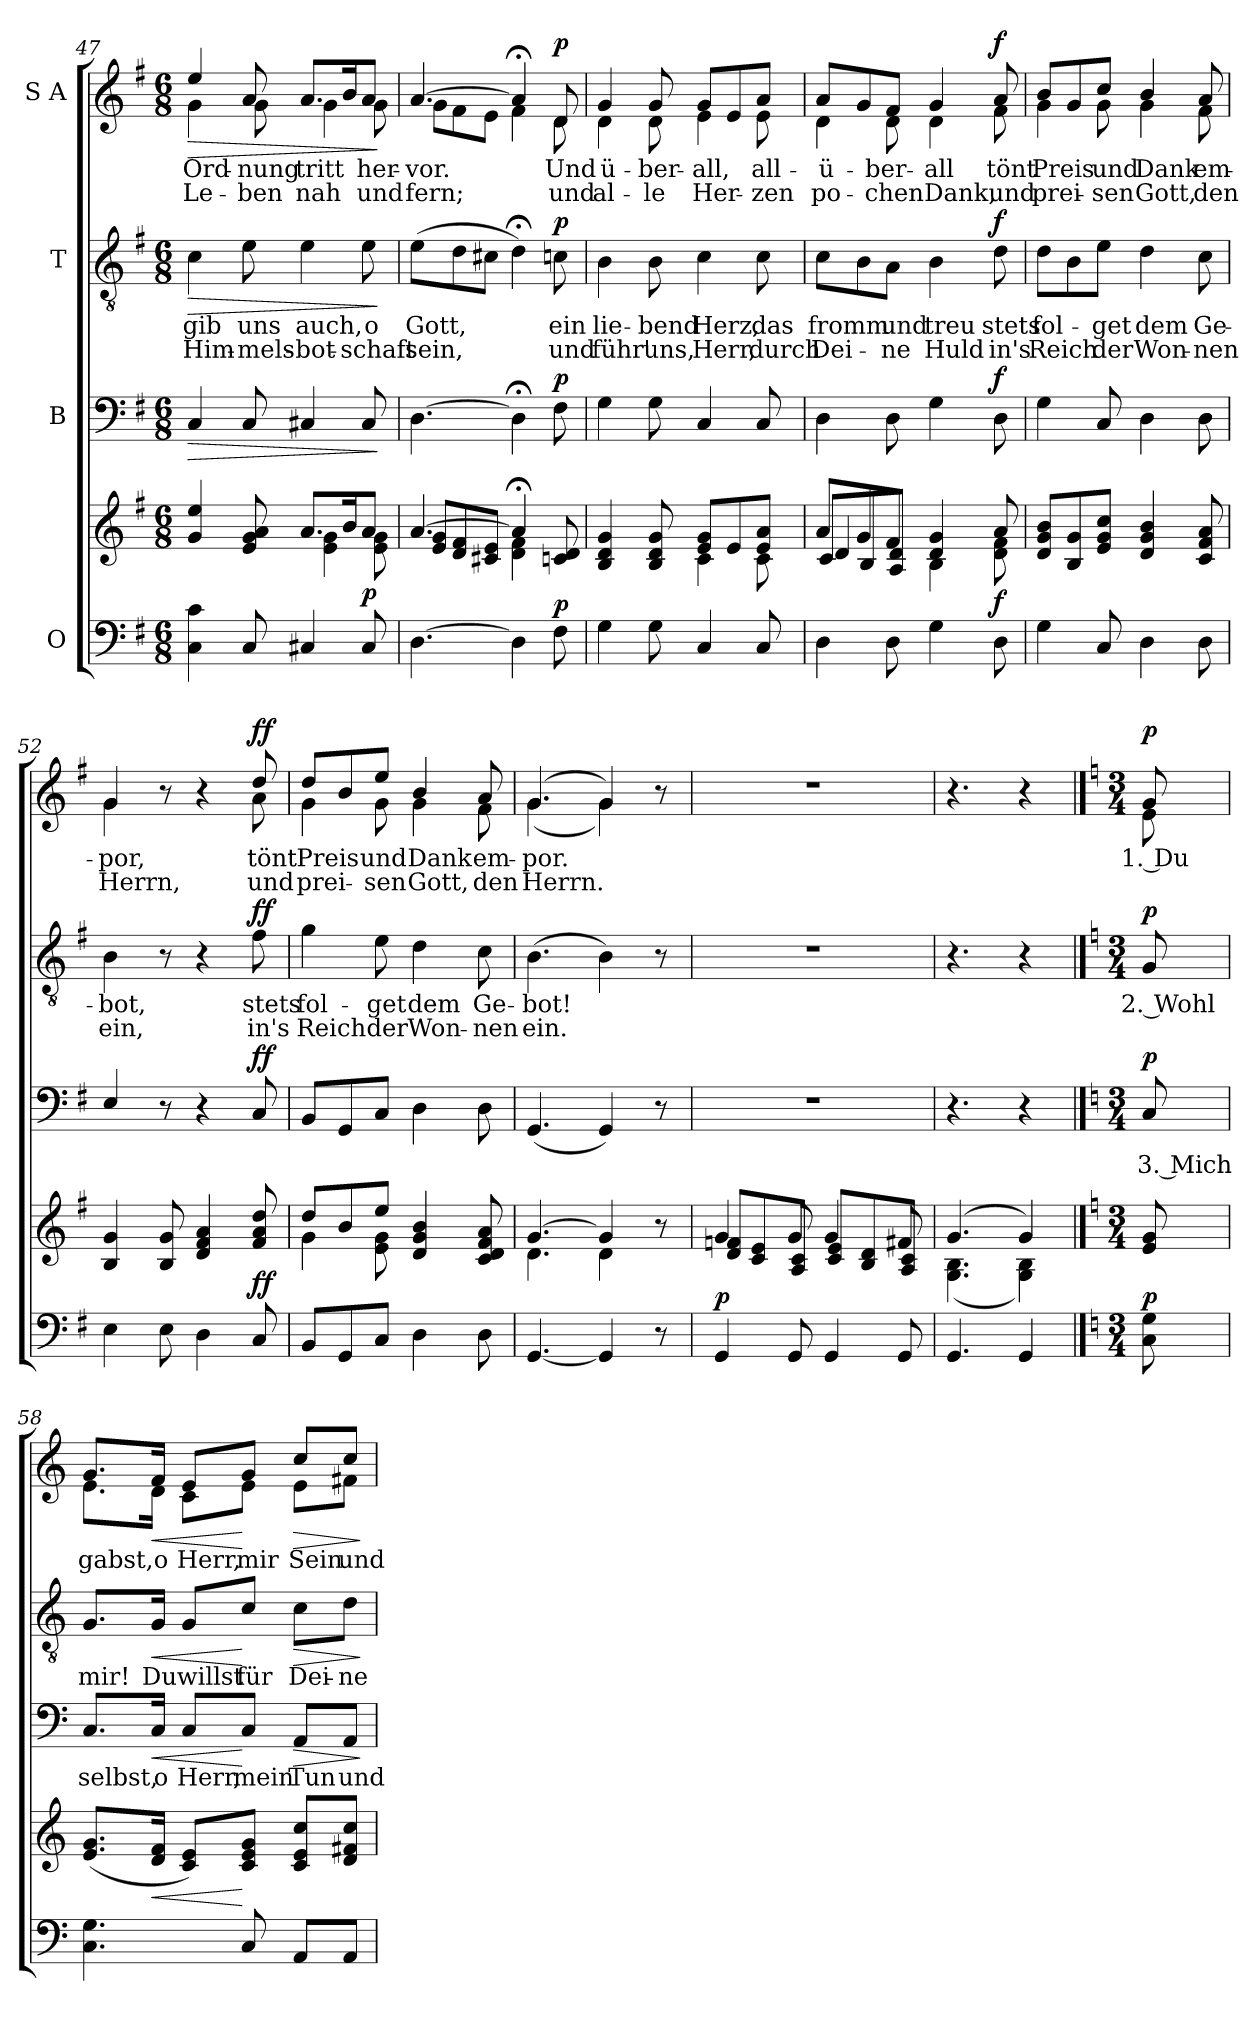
**kern	**kern	**dynam	**kern	**text	**dynam	**kern	**text	**text	**dynam	**kern	**text	**text	**dynam
*part4	*part4	*part4	*part3	*part3	*part3	*part2	*part2	*part2	*part2	*part1	*part1	*part1	*part1
*staff5	*staff4	*staff4/5	*staff3	*staff3	*staff3	*staff2	*staff2	*staff2	*staff2	*staff1	*staff1	*staff1	*staff1
*I"O	*	*	*I"B	*	*	*I"T	*	*	*	*I"S A	*	*	*
*clefF4	*clefG2	*	*clefF4	*	*	*clefGv2	*	*	*	*clefG2	*	*	*
*k[f#]	*k[f#]	*	*k[f#]	*	*	*k[f#]	*	*	*	*k[f#]	*	*	*
*M6/8	*M6/8	*	*M6/8	*	*	*M6/8	*	*	*	*M6/8	*	*	*
=47	=47	=47	=47	=47	=47	=47	=47	=47	=47	=47	=47	=47	=47
*	*^	*	*	*	*	*	*	*	*	*	*	*	*
!	!	!	!	!	!	!LO:HP:b	!	!LO:LY:b	!LO:LY:b	!LO:HP:b	!	!LO:LY:b	!LO:LY:b	!LO:HP:b
*	*	*	*	*	*	*	*	*	*	*	*^	*	*	*
4C\ 4c\	4g/ 4ee/	4.ryy	.	4C/	.	>	4c\	gib	Him-	>	4ee/	4g\	Ord-	Le-	>
!	!	!	!	!	!	!	!	!LO:LY:b	!LO:LY:b	!	!	!	!LO:LY:b	!LO:LY:b	!
8C/	8e/ 8g/ 8a/	.	.	8C/	.	.	8e\	uns	-mels-	.	8a/	8g\	-nung	-ben	.
!	!	!	!	!	!	!	!	!LO:LY:b	!LO:LY:b	!	!	!	!LO:LY:b	!LO:LY:b	!
4C#X/	8.a/L	4e\ 4g\	.	4C#X/	.	.	4e\	auch,	-bot-	.	8.a/L	4g\	tritt	nah	.
.	16b/K	.	.	.	.	.	.	.	.	.	16b/K	.	.	.	.
!	!	!	!LO:DY:a=2	!	!	!	!	!LO:LY:b	!LO:LY:b	!	!	!	!LO:LY:b	!LO:LY:b	!
8C#/	8a/J	8e\ 8g\	p	8C#/	.	.	8e\	o	-schaft	.	8a/J	8g\	her-	und	.
*	*v	*v	*	*	*	*	*	*	*	*	*v	*v	*	*	*
.	.	.	.	.	]	.	.	.	]	.	.	.	]
!!LO:LB:g=z
=48	=48	=48	=48	=48	=48	=48	=48	=48	=48	=48	=48	=48	=48
*	*^	*	*	*	*	*	*	*	*	*	*	*	*
!	!	!	!	!	!	!	!	!LO:LY:b	!LO:LY:b	!	!	!LO:LY:b	!LO:LY:b	!
*	*	*	*	*	*	*	*	*	*	*	*^	*	*	*
[4.D\	[4.a/	8e/ 8g/L	.	[4.D\	.	.	(>8e\L	Gott,	sein,	.	[4.a/	8g\L	-vor.	fern;	.
.	.	8d/ 8f#/	.	.	.	.	8d\	.	.	.	.	8f#\	.	.	.
.	.	8c#X/ 8e/J	.	.	.	.	8c#X\J	.	.	.	.	8e\J	.	.	.
4D\]	4a;</]	4d\ 4f#\	.	4D;<\]	.	.	4d;<\)	.	.	.	4a;</]	4f#\	.	.	.
!	!	!	!LO:DY:a=2	!	!	!LO:DY:a	!	!LO:LY:b	!LO:LY:b	!LO:DY:a	!	!	!LO:LY:b	!LO:LY:b	!LO:DY:a
8F#\	8cn/ 8d/	8ryy	p	8F#\	.	p	8cn\	ein	und	p	8d/	8d\	Und	und	p
=49	=49	=49	=49	=49	=49	=49	=49	=49	=49	=49	=49	=49	=49	=49	=49
!	!	!	!	!	!	!	!	!LO:LY:b	!LO:LY:b	!	!	!	!LO:LY:b	!LO:LY:b	!
4G\	4B/ 4d/ 4g/	4.ryy	.	4G\	.	.	4B\	lie-	führ'	.	4g/	4d\	ü-	al-	.
!	!	!	!	!	!	!	!	!LO:LY:b	!LO:LY:b	!	!	!	!LO:LY:b	!LO:LY:b	!
8G\	8B/ 8d/ 8g/	.	.	8G\	.	.	8B\	-bend	uns,	.	8g/	8d\	-ber-	-le	.
!	!	!	!	!	!	!	!	!LO:LY:b	!LO:LY:b	!	!	!	!LO:LY:b	!LO:LY:b	!
4C/	8e/ 8g/L	4c\	.	4C/	.	.	4c\	Herz,	Herr,	.	8g/L	4e\	-all,	Her-	.
.	8e/	.	.	.	.	.	.	.	.	.	8e/	.	.	.	.
!	!	!	!	!	!	!	!	!LO:LY:b	!LO:LY:b	!	!	!	!LO:LY:b	!LO:LY:b	!
8C/	8e/ 8a/J	8c\	.	8C/	.	.	8c\	das	durch	.	8a/J	8e\	all-	-zen	.
=50	=50	=50	=50	=50	=50	=50	=50	=50	=50	=50	=50	=50	=50	=50	=50
*	*	*^	*	*	*	*	*	*	*	*	*	*	*	*	*
!	!	!	!	!	!	!	!	!	!LO:LY:b	!LO:LY:b	!	!	!	!LO:LY:b	!LO:LY:b	!
4D\	8a/L	8c/L	4d/	.	4D\	.	.	8c\L	fromm	Dei-	.	8a/L	4d\	-ü-	po-	.
.	8g/	8B/	.	.	.	.	.	8B\	.	.	.	8g/	.	.	.	.
!	!	!	!	!	!	!	!	!	!LO:LY:b	!LO:LY:b	!	!	!	!LO:LY:b	!LO:LY:b	!
8D\	8f#/J	8A/ 8d/J	2ryy	.	8D\	.	.	8A\J	und	-ne	.	8f#/J	8d\	-ber-	-chen	.
!	!	!	!	!	!	!	!	!	!LO:LY:b	!LO:LY:b	!	!	!	!LO:LY:b	!LO:LY:b	!
4G\	4d/ 4g/	4B\	.	.	4G\	.	.	4B\	treu	Huld	.	4g/	4d\	-all	Dank,	.
!	!	!	!	!LO:DY:a=2	!	!	!LO:DY:a	!	!LO:LY:b	!LO:LY:b	!LO:DY:a	!	!	!LO:LY:b	!LO:LY:b	!LO:DY:a
8D\	8a/	8d\ 8f#\	.	f	8D\	.	f	8d\	stets	in's	f	8a/	8f#\	tönt	und	f
*	*	*v	*v	*	*	*	*	*	*	*	*	*	*	*	*	*
=51	=51	=51	=51	=51	=51	=51	=51	=51	=51	=51	=51	=51	=51	=51	=51
!	!	!	!	!	!	!	!	!LO:LY:b	!LO:LY:b	!	!	!	!LO:LY:b	!LO:LY:b	!
*	*v	*v	*	*	*	*	*	*	*	*	*	*	*	*	*
4G\	8d/ 8g/ 8b/L	.	4G\	.	.	8d\L	fol-	Reich	.	8b/L	4g\	-Preis	prei-	.
.	8B/ 8g/	.	.	.	.	8B\	.	.	.	8g/	.	.	.	.
!	!	!	!	!	!	!	!LO:LY:b	!LO:LY:b	!	!	!	!LO:LY:b	!LO:LY:b	!
8C/	8e/ 8g/ 8cc/J	.	8C/	.	.	8e\J	-get	der	.	8cc/J	8g\	und	-sen	.
!	!	!	!	!	!	!	!LO:LY:b	!LO:LY:b	!	!	!	!LO:LY:b	!LO:LY:b	!
4D\	4d/ 4g/ 4b/	.	4D\	.	.	4d\	dem	Won-	.	4b/	4g\	Dank	Gott,	.
!	!	!	!	!	!	!	!LO:LY:b	!LO:LY:b	!	!	!	!LO:LY:b	!LO:LY:b	!
8D\	8c/ 8f#/ 8a/	.	8D\	.	.	8c\	Ge-	-nen	.	8a/	8f#\	em-	den	.
!!LO:PB:g=z	!!
=52	=52	=52	=52	=52	=52	=52	=52	=52	=52	=52	=52	=52	=52	=52
!	!	!	!	!	!	!	!LO:LY:b	!LO:LY:b	!	!	!	!LO:LY:b	!LO:LY:b	!
4E\	4B/ 4g/	.	4E/	.	.	4B\	-bot,	ein,	.	4g/	4g\	-por,	Herrn,	.
8E\	8B/ 8g/	.	8r	.	.	8r	.	.	.	8r	8ryy	.	.	.
4D\	4d/ 4f#/ 4a/	.	4r	.	.	4r	.	.	.	4r	4ryy	.	.	.
!	!	!LO:DY:a=2	!	!	!LO:DY:a	!	!LO:LY:b	!LO:LY:b	!LO:DY:a	!	!	!LO:LY:b	!LO:LY:b	!LO:DY:a
8C/	8f#/ 8a/ 8dd/	ff	8C/	.	ff	8f#\	stets	in's	ff	8dd/	8a\	tönt	und	ff
=53	=53	=53	=53	=53	=53	=53	=53	=53	=53	=53	=53	=53	=53	=53
*	*^	*	*	*	*	*	*	*	*	*	*	*	*	*
!	!	!	!	!	!	!	!	!LO:LY:b	!LO:LY:b	!	!	!	!LO:LY:b	!LO:LY:b	!
8BB/L	8dd/L	4g\	.	8BB/L	.	.	4g\	fol-	Reich	.	8dd/L	4g\	-Preis	prei-	.
8GG/	8b/	.	.	8GG/	.	.	.	.	.	.	8b/	.	.	.	.
!	!	!	!	!	!	!	!	!LO:LY:b	!LO:LY:b	!	!	!	!LO:LY:b	!LO:LY:b	!
8C/J	8ee/J	8e\ 8g\	.	8C/J	.	.	8e\	-get	der	.	8ee/J	8g\	und	-sen	.
!	!	!	!	!	!	!	!	!LO:LY:b	!LO:LY:b	!	!	!	!LO:LY:b	!LO:LY:b	!
4D\	4d/ 4g/ 4b/	4.ryy	.	4D\	.	.	4d\	dem	Won-	.	4b/	4g\	Dank	Gott,	.
!	!	!	!	!	!	!	!	!LO:LY:b	!LO:LY:b	!	!	!	!LO:LY:b	!LO:LY:b	!
8D\	8c/ 8d/ 8f#/ 8a/	.	.	8D\	.	.	8c\	Ge-	-nen	.	8a/	8f#\	em-	den	.
=54	=54	=54	=54	=54	=54	=54	=54	=54	=54	=54	=54	=54	=54	=54	=54
!	!	!	!	!	!	!	!	!LO:LY:b	!LO:LY:b	!	!	!	!LO:LY:b	!LO:LY:b	!
[4.GG/	[4.g/	4.d\	.	(<4.GG/	.	.	(>4.B\	-bot!	ein.	.	(>4.g/	(<4.g\	-por.	Herrn.	.
4GG/]	4g/]	4d\	.	4GG/)	.	.	4B\)	.	.	.	4g/)	4g\)	.	.	.
8r	8r	8ryy	.	8r	.	.	8r	.	.	.	8r	8ryy	.	.	.
=55	=55	=55	=55	=55	=55	=55	=55	=55	=55	=55	=55	=55	=55	=55	=55
!	!	!	!LO:DY:a=2	!	!	!	!	!	!	!	!	!	!	!	!
*	*	*	*	*	*	*	*	*	*	*	*v	*v	*	*	*
4GG/	4g/	8d/ 8fn/L	p	2.r	.	.	2.r	.	.	.	2.r	.	.	.
.	.	8c/ 8e/	.	.	.	.	.	.	.	.	.	.	.	.
8GG/	8g/	8A/ 8c/J	.	.	.	.	.	.	.	.	.	.	.	.
4GG/	4g/	8c/ 8e/L	.	.	.	.	.	.	.	.	.	.	.	.
.	.	8B/ 8d/	.	.	.	.	.	.	.	.	.	.	.	.
8GG/	8f#X/	8A/ 8c/J	.	.	.	.	.	.	.	.	.	.	.	.
=56	=56	=56	=56	=56	=56	=56	=56	=56	=56	=56	=56	=56	=56	=56
4.GG/	(>4.g/	(<4.G\ 4.B\	.	4.r	.	.	4.r	.	.	.	4.r	.	.	.
4GG/	4g/)	4G\ 4B\)	.	4r	.	.	4r	.	.	.	4r	.	.	.
*	*v	*v	*	*	*	*	*	*	*	*	*	*	*	*
!!LO:LB:g=z
==57	==57	==57	==57	==57	==57	==57	==57	==57	==57	==57	==57	==57	==57
*k[]	*k[]	*	*k[]	*	*	*k[]	*	*	*	*k[]	*	*	*
*M3/4	*M3/4	*	*M3/4	*	*	*M3/4	*	*	*	*M3/4	*	*	*
*	*^	*	*	*	*	*	*	*	*	*	*	*	*
!	!	!	!	!	!	!	!	!	!	!	!LO:TX:a:B:t=Sehr langsam	!	!	!
!	!	!	!	!	!	!	!	!	!	!	!LO:TX:a:t=4. Zum Offertorium	!	!	!
!	!	!	!LO:DY:a=2	!	!LO:LY:b	!LO:DY:a	!	!LO:LY:b	!	!LO:DY:a	!	!LO:LY:b	!	!LO:DY:a
*	*v	*v	*	*	*	*	*	*	*	*	*^	*	*	*
8C\ 8G\	8e/ 8g/	p	8C/	3. Mich	p	8G/	2. Wohl	.	p	8g/	8e\	1. Du	.	p
=58	=58	=58	=58	=58	=58	=58	=58	=58	=58	=58	=58	=58	=58	=58
!	!	!	!	!LO:LY:b	!	!	!LO:LY:b	!	!	!	!	!LO:LY:b	!	!
4.C\ 4.G\	(<8.e/ 8.g/L	.	8.C/L	selbst,	.	8.G/L	mir!	.	.	8.g/L	8.e\L	gabst,	.	.
!	!	!LO:HP:b	!	!LO:LY:b	!LO:HP:b	!	!LO:LY:b	!	!LO:HP:b	!	!	!LO:LY:b	!	!LO:HP:b
.	16d/ 16f/Jk	<	16C/Jk	o	<	16G/Jk	Du	.	<	16f/Jk	16d\Jk	o	.	<
!	!	!	!	!LO:LY:b	!	!	!LO:LY:b	!	!	!	!	!LO:LY:b	!	!
.	8c/ 8e/L)	.	8C/L	Herr,	.	8G/L	willst	.	.	8e/L	8c\L	Herr,	.	.
!	!	!	!	!LO:LY:b	!	!	!LO:LY:b	!	!	!	!	!LO:LY:b	!	!
8C/	8c/ 8e/ 8g/J	[	8C/J	mein	[	8c/J	für	.	[	8g/J	8e\J	mir	.	[
!	!	!	!	!LO:LY:b	!LO:HP:b	!	!LO:LY:b	!	!LO:HP:b	!	!	!LO:LY:b	!	!LO:HP:b
8AA/L	8c/ 8e/ 8cc/L	.	8AA/L	Tun	>	8c\L	Dei-	.	>	8cc/L	8e\L	Sein	.	>
!	!	!	!	!LO:LY:b	!	!	!LO:LY:b	!	!	!	!	!LO:LY:b	!	!
8AA/J	8d/ 8f#X/ 8cc/J	.	8AA/J	und	.	8d\J	-ne	.	.	8cc/J	8f#X\J	und	.	.
*	*	*	*	*	*	*	*	*	*	*v	*v	*	*	*
.	.	.	.	.	]	.	.	.	]	.	.	.	]
=	=	=	=	=	=	=	=	=	=	=	=	=	=
*-	*-	*-	*-	*-	*-	*-	*-	*-	*-	*-	*-	*-	*-
